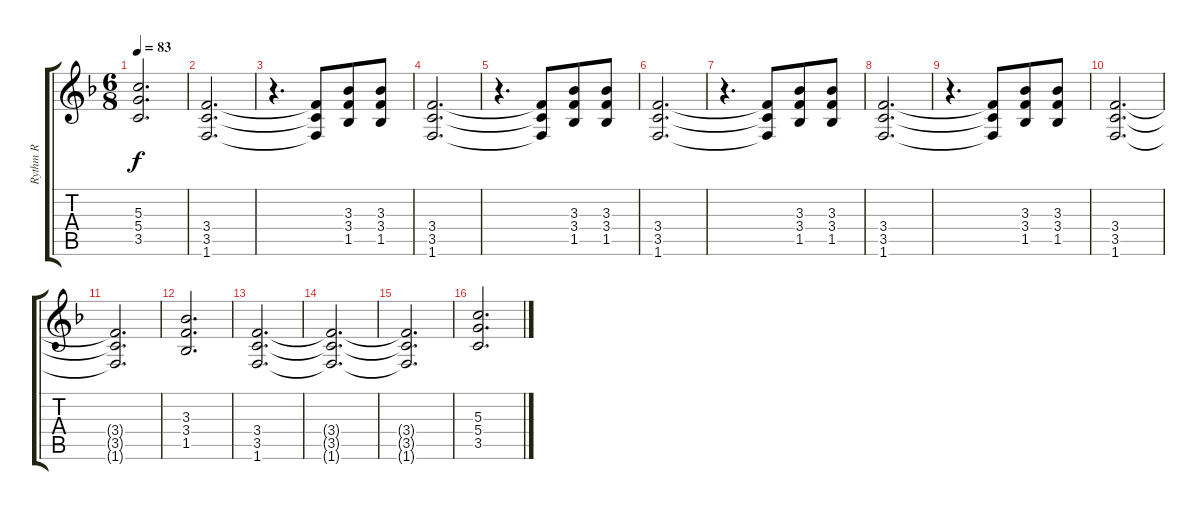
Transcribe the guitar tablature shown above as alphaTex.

\track ("Rythm R" "Rythm R") {instrument distortionguitar}
\staff {score tabs}
\tuning (E4 B3 G3 D3 A2 E2) {hide}
\ts (6 8)
\tempo 83
\clef g2
\ks f
(5.3 5.4 3.5).2{d dy f} |
(3.4 3.5 1.6).2{d volume 5} |
r.4{d} (3.4{t} 3.5{t} 1.6{t}).8 (3.3 3.4 1.5).8{volume 12} (3.3 3.4 1.5).8 |
(3.4 3.5 1.6).2{d volume 5} |
r.4{d} (3.4{t} 3.5{t} 1.6{t}).8 (3.3 3.4 1.5).8{volume 12} (3.3 3.4 1.5).8 |
(3.4 3.5 1.6).2{d volume 5} |
r.4{d} (3.4{t} 3.5{t} 1.6{t}).8 (3.3 3.4 1.5).8{volume 12} (3.3 3.4 1.5).8 |
(3.4 3.5 1.6).2{d volume 5} |
r.4{d} (3.4{t} 3.5{t} 1.6{t}).8 (3.3 3.4 1.5).8{volume 12} (3.3 3.4 1.5).8 |
(3.4 3.5 1.6).2{d} |
(3.4{t} 3.5{t} 1.6{t}).2{d} |
(3.3 3.4 1.5).2{d} |
(3.4 3.5 1.6).2{d} |
(3.4{t} 3.5{t} 1.6{t}).2{d} |
(3.4{t} 3.5{t} 1.6{t}).2{d} |
(5.3 5.4 3.5).2{d}
